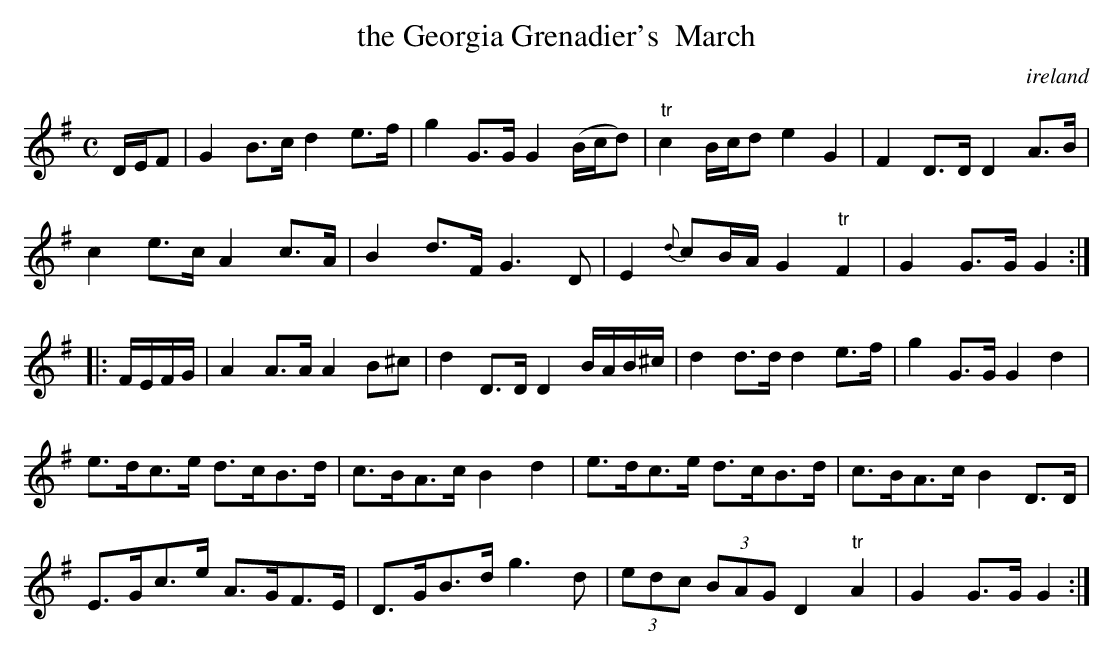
X:1
T:the Georgia Grenadier's  March
O:ireland
M:C
K:G
D/E/F|\
G2B>c d2e>f| g2G>G G2(B/c/d)| "tr"c2B/c/d e2G2| F2D>D D2A>B|
c2e>c A2c>A| B2d>F G3D| E2{d}cB/A/ G2"tr"F2| G2G>G G2::
F/E/F/G/|\
A2A>A A2B^c| d2D>D D2B/A/B/^c/| d2d>d d2e>f| g2G>G G2d2|
e>dc>e d>cB>d| c>BA>c B2d2| e>dc>e d>cB>d| c>BA>c B2D>D|
E>Gc>e A>GF>E| D>GB>d g3d| (3edc (3BAG D2"tr"A2| G2G>G G2:|
